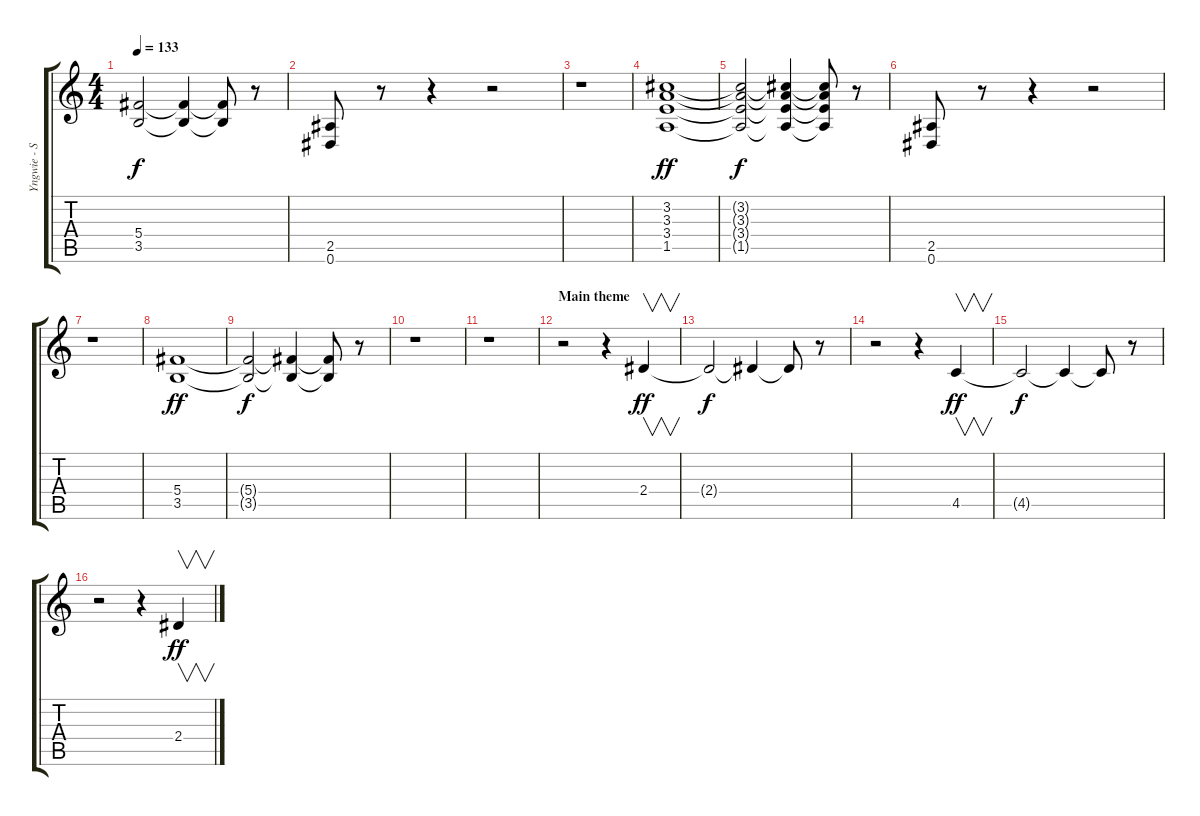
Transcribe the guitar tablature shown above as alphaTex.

\track ("Yngwie - Solo" "Yngwie - S") {instrument distortionguitar}
\staff {score tabs}
\tuning (Eb4 Bb3 Gb3 Db3 Ab2 Eb2) {hide}
\ts (4 4)
\tempo 133
\clef g2
\ks c
(5.4{t} 3.5{t}).2{dy f} (5.4{t} 3.5{t}).4 (5.4{t} 3.5{t}).8 r.8 |
(2.5 0.6).8 r.8 r.4 r.2 |
r.1 |
(3.2 3.3 3.4 1.5).1{dy ff} |
(3.2{t} 3.3{t} 3.4{t} 1.5{t}).2{dy f} (3.2{t} 3.3{t} 3.4{t} 1.5{t}).4 (3.2{t} 3.3{t} 3.4{t} 1.5{t}).8 r.8 |
(2.5 0.6).8 r.8 r.4 r.2 |
r.1 |
(5.4 3.5).1{dy ff} |
(5.4{t} 3.5{t}).2{dy f} (5.4{t} 3.5{t}).4 (5.4{t} 3.5{t}).8 r.8 |
r.1 |
r.1 |
\section ("" "Main theme")
r.2{volume 8} r.4 2.4.4{v dy ff} |
2.4{t}.2{dy f} 2.4{t}.4 2.4{t}.8 r.8 |
r.2 r.4 4.5.4{v dy ff} |
4.5{t}.2{dy f} 4.5{t}.4 4.5{t}.8 r.8 |
r.2 r.4 2.4.4{v dy ff}
